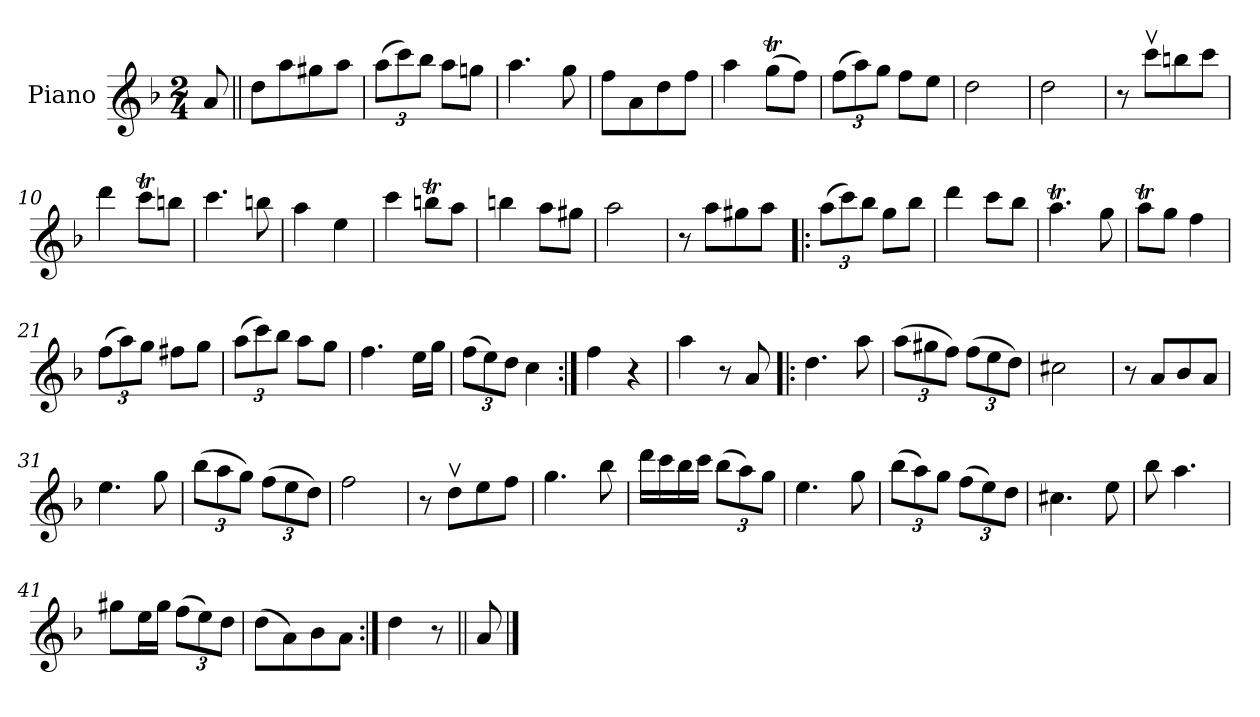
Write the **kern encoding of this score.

**kern
*part1
*staff1
*I"Piano
*I'Pno.
*clefG2
*k[b-]
*d:
*M2/4
=
8a/
=1||
8dd\L
8aa\
8gg#X\
8aa\J
=2
*Xbrackettup
(>12aa\L
12ccc\)
12bb-\J
8aa\L
8ggn\J
=3
4.aa\
8gg\
=4
8ff\L
8a\
8dd\
8ff\J
=5
4aa\
(>8ggT\L
8ff\J)
=6
(>12ff\L
12aa\)
12gg\J
8ff\L
8ee\J
!!LO:LB:g=z
=7
2dd\
=8
2dd\
=9
8r
8cccv\L
8bbn\
8ccc\J
=10
4ddd\
8cccT\L
8bbn\J
=11
4.ccc\
8bbn\
=12
4aa\
4ee\
=13
4ccc\
8bbnt\L
8aa\J
=14
4bbn\
8aa\L
8gg#X\J
=15
2aa\
=16
8r
8aa\L
8gg#X\
8aa\J
!!LO:LB:g=z
=17!|:
(>12aa\L
12ccc\)
12bb-\J
8gg\L
8bb-\J
=18
4ddd\
8ccc\L
8bb-\J
=19
4.aat\
8gg\
=20
8aat\L
8gg\J
4ff\
=21
(>12ff\L
12aa\)
12gg\J
8ff#X\L
8gg\J
=22
(>12aa\L
12ccc\)
12bb-\J
8aa\L
8gg\J
=23
4.ff\
16ee\LL
16gg\JJ
!!LO:LB:g=z
=24
(>12ff\L
12ee\)
12dd\J
4cc\
=25:|!
4ff\
4r
=26
4aa\
8r
8a/
=27!|:
4.dd\
8aa\
=28
(>12aa\L
12gg#X\
12ff\J)
(>12ff\L
12ee\
12dd\J)
=29
2cc#X\
=30
8r
8a/L
8b-/
8a/J
!!LO:LB:g=z
=31
4.ee\
8gg\
=32
(>12bb-\L
12aa\
12gg\J)
(>12ff\L
12ee\
12dd\J)
=33
2ff\
=34
8r
8ddv\L
8ee\
8ff\J
=35
4.gg\
8bb-\
=36
16ddd\LL
16ccc\
16bb-\
16ccc\JJ
(>12bb-\L
12aa\)
12gg\J
=37
4.ee\
8gg\
!!LO:LB:g=z
=38
(>12bb-\L
12aa\)
12gg\J
(>12ff\L
12ee\)
12dd\J
=39
4.cc#X\
8ee\
=40
8bb-\
4.aa\
=41
8gg#X\L
16ee\L
16gg#\JJ
(>12ff\L
12ee\)
12dd\J
=42
(>8dd\L
8a\)
8b-\
8a\J
=43:|!
4dd\
8r
=43X1||
8a/
==
*-
